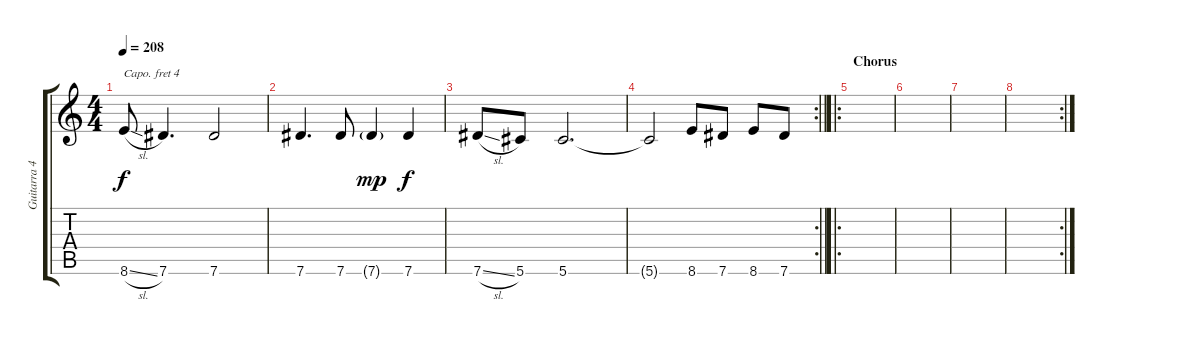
\track ("Guitarra 4" "Guitarra 4") {solo instrument distortionguitar}
\staff {score tabs}
\capo 4
\tuning (E4 B3 G3 D3 A2 E2) {hide}
\ts (4 4)
\tempo 208
\clef g2
\ks c
8.6{sl}.8{dy f} 7.6.4{d} 7.6.2 |
7.6.4{d} 7.6.8 7.6{g}.4{dy mp} 7.6.4{dy f} |
7.6{sl}.8 5.6.8 5.6.2{d} |
\rc 2
\barLineRight lightlight
5.6{t}.2 8.6.8 7.6.8 8.6.8 7.6.8 |
\ro
\section ("" "Chorus")
|
|
|
\rc 2
